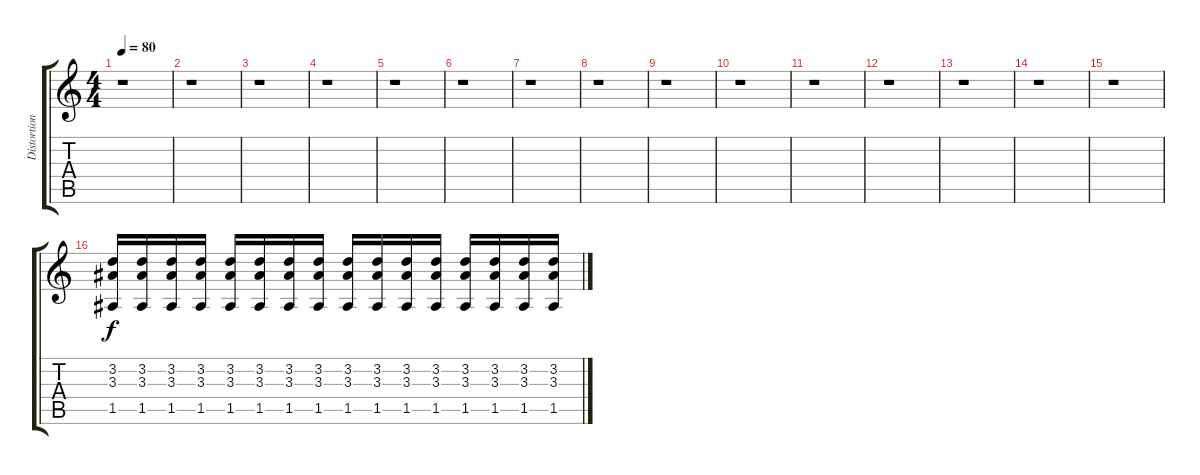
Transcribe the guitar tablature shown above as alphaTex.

\track ("Distortion 2" "Distortion") {instrument distortionguitar}
\staff {score tabs}
\tuning (E4 B3 G3 D3 A2 D2) {hide}
\ts (4 4)
\tempo 80
\clef g2
\ks c
r.1{dy f instrument distortionguitar} |
r.1 |
r.1 |
r.1 |
r.1 |
r.1 |
r.1 |
r.1 |
r.1 |
r.1 |
r.1 |
r.1 |
r.1 |
r.1 |
r.1 |
(3.2 3.3 1.5).16 (3.2 3.3 1.5).16 (3.2 3.3 1.5).16 (3.2 3.3 1.5).16 (3.2 3.3 1.5).16 (3.2 3.3 1.5).16 (3.2 3.3 1.5).16 (3.2 3.3 1.5).16 (3.2 3.3 1.5).16 (3.2 3.3 1.5).16 (3.2 3.3 1.5).16 (3.2 3.3 1.5).16 (3.2 3.3 1.5).16 (3.2 3.3 1.5).16 (3.2 3.3 1.5).16 (3.2 3.3 1.5).16
